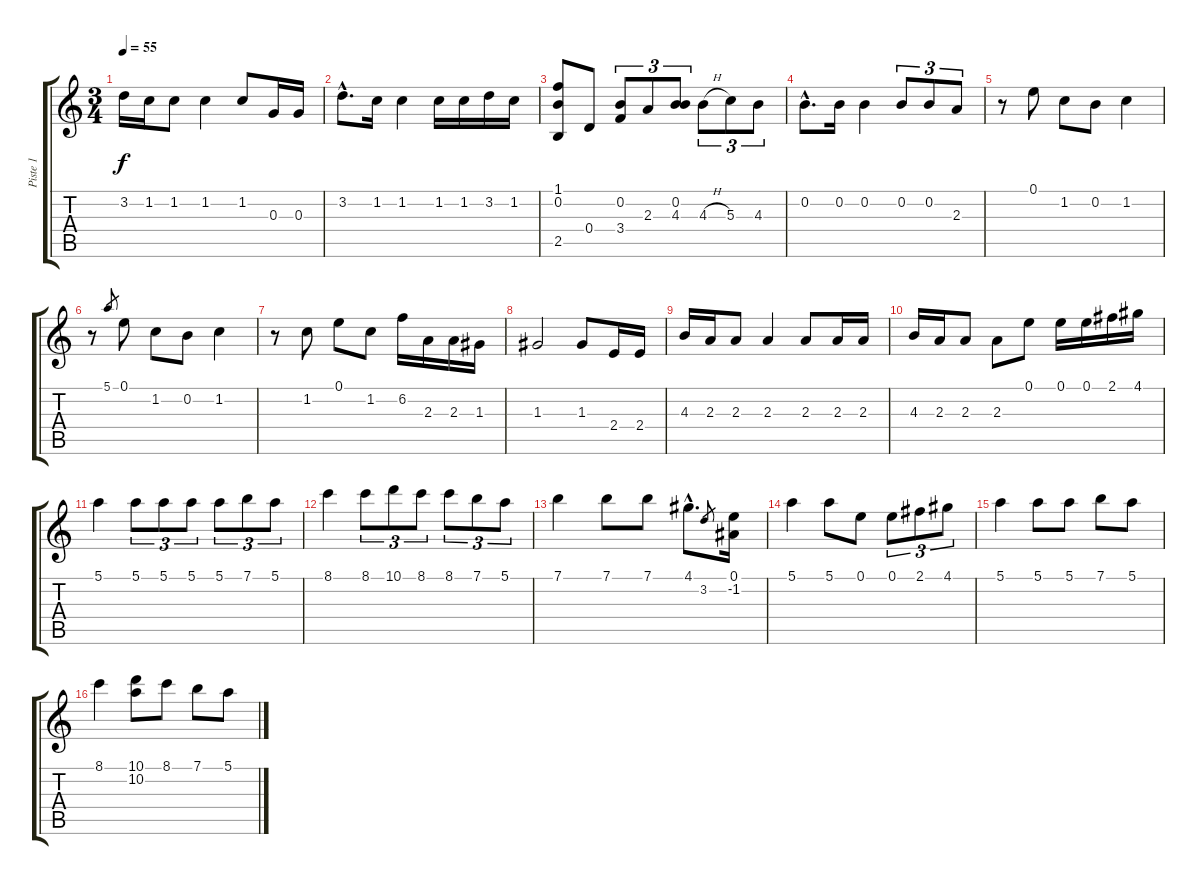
\track ("Piste 1" "Piste 1") {instrument acousticguitarnylon}
\staff {score tabs}
\tuning (E4 B3 G3 D3 A2 D2) {hide}
\ts (3 4)
\tempo 55
\clef g2
\ks c
3.2.16{dy f} 1.2.16 1.2.8 1.2.4 1.2.8 0.3.16 0.3.16 |
3.2{hac}.8{d} 1.2.16 1.2.4 1.2.16 1.2.16 3.2.16 1.2.16 |
(1.1 0.2 2.5).8 0.4.8 (0.2 3.4).8{tu (3 2)} 2.3.8{tu (3 2)} (0.2 4.3).8{tu (3 2)} 4.3{h}.8{tu (3 2)} 5.3.8{tu (3 2)} 4.3.8{tu (3 2)} |
0.2{hac}.8{d} 0.2.16 0.2.4 0.2.8{tu (3 2)} 0.2.8{tu (3 2)} 2.3.8{tu (3 2)} |
r.8 0.1.8 1.2.8 0.2.8 1.2.4 |
r.8 5.1.8{gr} 0.1.8 1.2.8 0.2.8 1.2.4 |
r.8 1.2.8 0.1.8 1.2.8 6.2.16 2.3.16 2.3.16 1.3.16 |
1.3.2 1.3.8 2.4.16 2.4.16 |
4.3.16 2.3.16 2.3.8 2.3.4 2.3.8 2.3.16 2.3.16 |
4.3.16 2.3.16 2.3.8 2.3.8 0.1.8 0.1.16 0.1.16 2.1.16 4.1.16 |
5.1.4 5.1.8{tu (3 2)} 5.1.8{tu (3 2)} 5.1.8{tu (3 2)} 5.1.8{tu (3 2)} 7.1.8{tu (3 2)} 5.1.8{tu (3 2)} |
8.1.4 8.1.8{tu (3 2)} 10.1.8{tu (3 2)} 8.1.8{tu (3 2)} 8.1.8{tu (3 2)} 7.1.8{tu (3 2)} 5.1.8{tu (3 2)} |
7.1.4 7.1.8 7.1.8 4.1{hac}.8{d} 3.2.8{gr} (0.1 -1.2).16 |
5.1.4 5.1.8 0.1.8 0.1.8{tu (3 2)} 2.1.8{tu (3 2)} 4.1.8{tu (3 2)} |
5.1.4 5.1.8 5.1.8 7.1.8 5.1.8 |
8.1.4 (10.1 10.2).8 8.1.8 7.1.8 5.1.8
